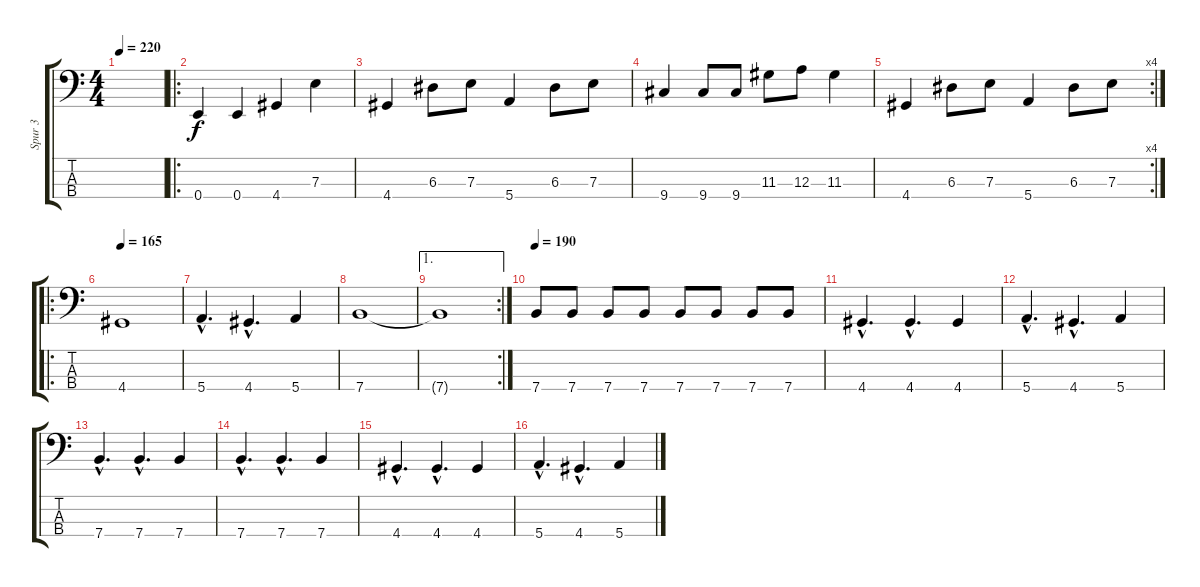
\track ("Spur 3" "Spur 3") {instrument electricbassfinger}
\staff {score tabs}
\tuning (G2 D2 A1 E1) {hide}
\ts (4 4)
\tempo 220
\clef f4
\ks c
|
\ro
0.4.4 0.4.4 4.4.4 7.3.4 |
4.4.4 6.3.8 7.3.8 5.4.4 6.3.8 7.3.8 |
9.4.4 9.4.8 9.4.8 11.3.8 12.3.8 11.3.4 |
\rc 4
4.4.4 6.3.8 7.3.8 5.4.4 6.3.8 7.3.8 |
\ro
\tempo 165
4.4.1 |
5.4{hac}.4{d} 4.4{hac}.4{d} 5.4.4 |
7.4.1 |
\ae 1
\rc 2
7.4{t}.1 |
\tempo 190
7.4.8 7.4.8 7.4.8 7.4.8 7.4.8 7.4.8 7.4.8 7.4.8 |
4.4{hac}.4{d} 4.4{hac}.4{d} 4.4.4 |
5.4{hac}.4{d} 4.4{hac}.4{d} 5.4.4 |
7.4{hac}.4{d} 7.4{hac}.4{d} 7.4.4 |
7.4{hac}.4{d} 7.4{hac}.4{d} 7.4.4 |
4.4{hac}.4{d} 4.4{hac}.4{d} 4.4.4 |
5.4{hac}.4{d} 4.4{hac}.4{d} 5.4.4
